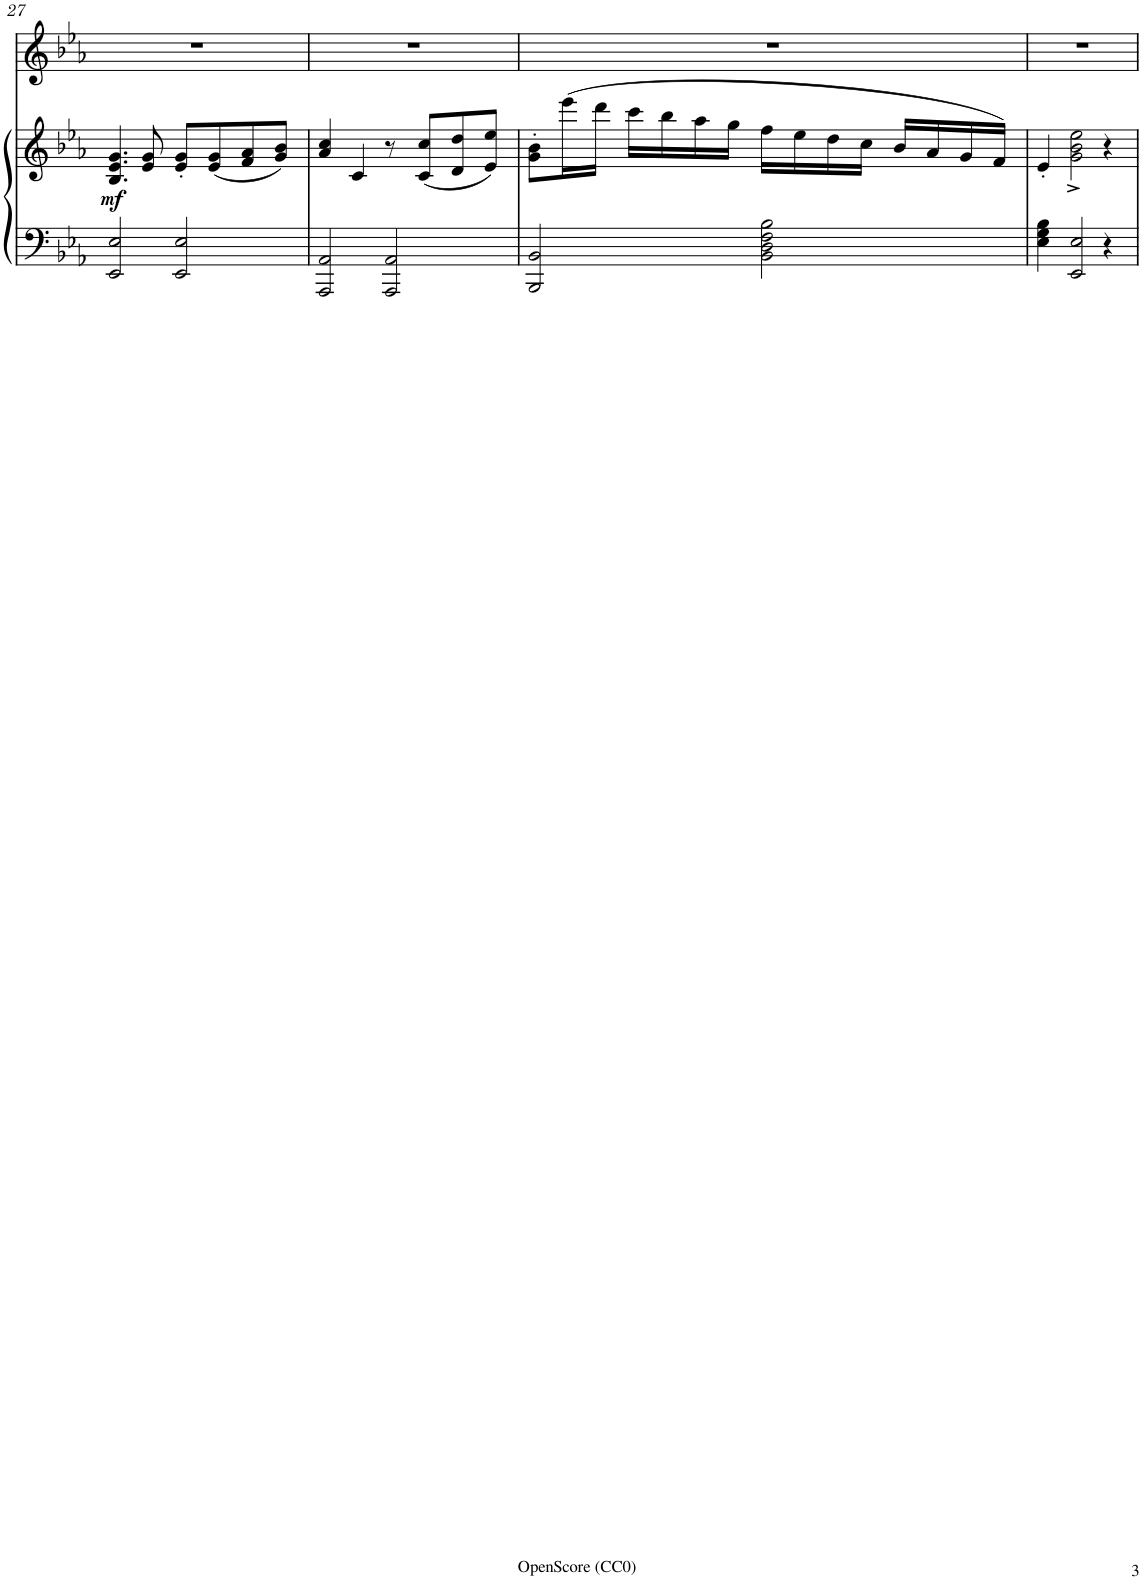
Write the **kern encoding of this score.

**kern	**kern	**dynam	**kern
*part2	*part2	*part2	*part1
*staff3	*staff2	*staff2/3	*staff1
*I"Piano	*	*	*I"Voice
*I'Pno	*	*	*
!!LO:PB:g=z
*clefF4	*clefG2	*	*clefG2
*k[b-e-a-]	*k[b-e-a-]	*	*k[b-e-a-]
*M4/4	*M4/4	*	*M4/4
*met(c)	*met(c)	*	*met(c)
=27	=27	=27	=27
!	!	!LO:DY:b	!
2EE-/ 2E-/	4.B-/ 4.e-/ 4.g/	mf	1r
.	8e-/ 8g/	.	.
2EE-/ 2E-/	8e-/' 8g/'L	.	.
.	(8e-/ 8g/	.	.
.	8f/ 8a-/	.	.
.	8g/ 8b-/J)	.	.
=28	=28	=28	=28
2AAA-/ 2AA-/	4a-/ 4cc/	.	1r
.	4c/	.	.
2AAA-/ 2AA-/	8r	.	.
.	(8c/ 8cc/L	.	.
.	8d/ 8dd/	.	.
.	8e-/ 8ee-/J)	.	.
=29	=29	=29	=29
2BBB-/ 2BB-/	8g\' 8b-\'L	.	1r
.	(16eee-\L	.	.
.	16ddd\JJ	.	.
.	16ccc\LL	.	.
.	16bb-\	.	.
.	16aa-\	.	.
.	16gg\JJ	.	.
2BB-\ 2D\ 2F\ 2B-\	16ff\LL	.	.
.	16ee-\	.	.
.	16dd\	.	.
.	16cc\JJ	.	.
.	16b-/LL	.	.
.	16a-/	.	.
.	16g/	.	.
.	16f/JJ)	.	.
=30	=30	=30	=30
4E-\ 4G\ 4B-\	4e-'/	.	1r
2EE-/ 2E-/	2g\^< 2b-\^< 2ee-\^<	.	.
4r	4r	.	.
=	=	=	=
*-	*-	*-	*-
